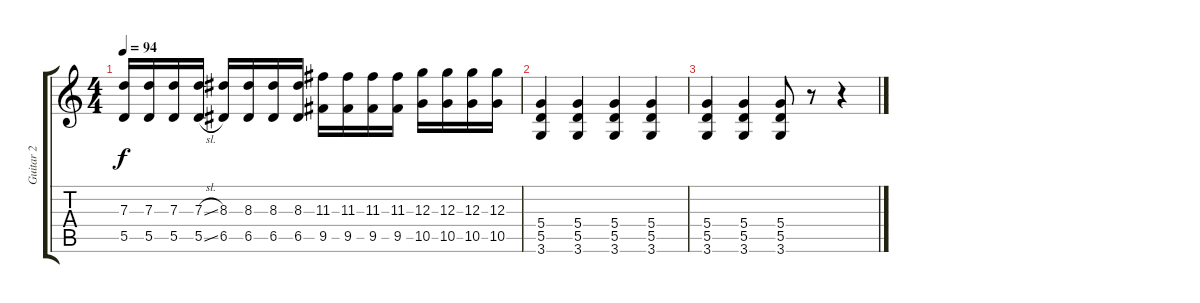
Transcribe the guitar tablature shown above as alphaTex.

\track ("Guitar 2" "Guitar 2") {instrument distortionguitar}
\staff {score tabs}
\tuning (E4 B3 G3 D3 A2 E2) {hide}
\ts (4 4)
\tempo 94
\clef g2
\ks c
(7.3 5.5).16{dy f} (7.3 5.5).16 (7.3 5.5).16 (7.3{sl} 5.5{sl}).16 (8.3 6.5).16 (8.3 6.5).16 (8.3 6.5).16 (8.3 6.5).16 (11.3 9.5).16 (11.3 9.5).16 (11.3 9.5).16 (11.3 9.5).16 (12.3 10.5).16 (12.3 10.5).16 (12.3 10.5).16 (12.3 10.5).16 |
(5.4 5.5 3.6).4 (5.4 5.5 3.6).4 (5.4 5.5 3.6).4 (5.4 5.5 3.6).4 |
(5.4 5.5 3.6).4 (5.4 5.5 3.6).4 (5.4 5.5 3.6).8 r.8 r.4
